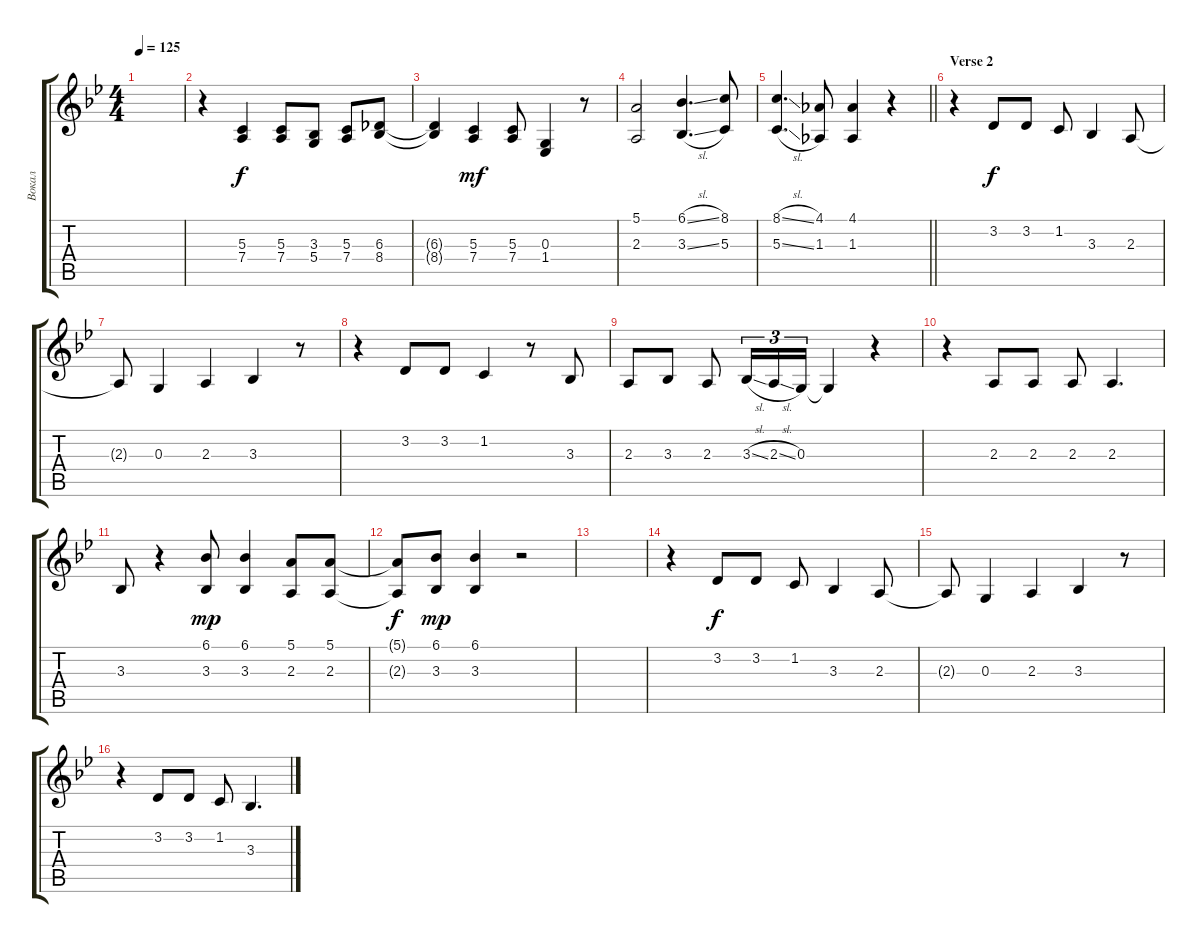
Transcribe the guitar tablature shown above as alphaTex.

\track ("Вокал" "Вокал") {instrument trumpet}
\staff {score tabs}
\tuning (E4 B3 G3 D3 A2 E2) {hide}
\ts (4 4)
\tempo 125
\clef g2
\ks gminor
|
r.4 (5.3 7.4).4 (5.3 7.4).8 (3.3 5.4).8 (5.3 7.4).8 (6.3 8.4).8 |
(6.3{t} 8.4{t}).4{dy f} (5.3 7.4).4{dy mf} (5.3 7.4).8 (0.3 1.4).4 r.8 |
(5.1 2.3).2 (6.1{sl} 3.3{sl}).4{d} (8.1 5.3).8 |
\barLineRight lightlight
(8.1{sl} 5.3{sl}).4{d} (4.1 1.3).8 (4.1 1.3).4 r.4 |
\section ("" "Verse 2")
r.4 3.2.8{dy f} 3.2.8 1.2.8 3.3.4 2.3.8 |
2.3{t}.8 0.3.4 2.3.4 3.3.4 r.8 |
r.4 3.2.8 3.2.8 1.2.4 r.8 3.3.8 |
2.3.8 3.3.8 2.3.8 3.3{sl}.16{tu (3 2)} 2.3{sl}.16{tu (3 2)} 0.3.16{tu (3 2)} 0.3{t}.4 r.4 |
r.4 2.3.8 2.3.8 2.3.8 2.3.4{d} |
3.3.8 r.4 (6.1 3.3).8{dy mp} (6.1 3.3).4 (5.1 2.3).8 (5.1 2.3).8 |
(5.1{t} 2.3{t}).8{dy f} (6.1 3.3).8{dy mp} (6.1 3.3).4 r.2 |
|
r.4 3.2.8{dy f} 3.2.8 1.2.8 3.3.4 2.3.8 |
2.3{t}.8 0.3.4 2.3.4 3.3.4 r.8 |
r.4 3.2.8 3.2.8 1.2.8 3.3.4{d}
